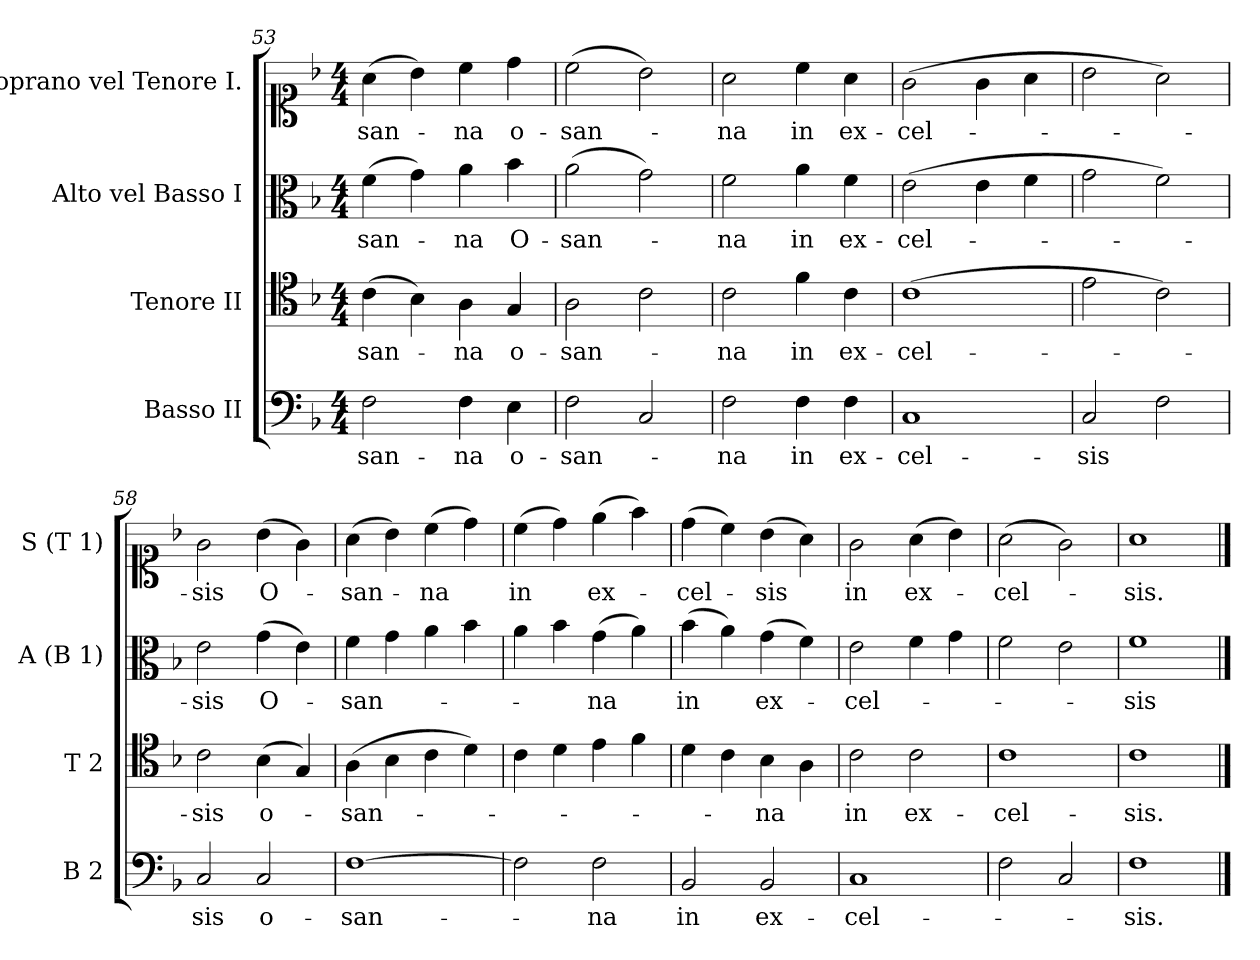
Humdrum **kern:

**kern	**text	**kern	**text	**kern	**text	**kern	**text
*part4	*part4	*part3	*part3	*part2	*part2	*part1	*part1
*staff4	*staff4	*staff3	*staff3	*staff2	*staff2	*staff1	*staff1
*I"Basso II	*	*I"Tenore II	*	*I"Alto vel Basso I	*	*I"Soprano vel Tenore I.	*
*I'B 2	*	*I'T 2	*	*I'A (B 1)	*	*I'S (T 1)	*
*clefF4	*	*clefC4	*	*clefC3	*	*clefC1	*
*k[b-]	*	*k[b-]	*	*k[b-]	*	*k[b-]	*
*M4/4	*	*M4/4	*	*M4/4	*	*M4/4	*
=53	=53	=53	=53	=53	=53	=53	=53
2F\	-san-	(>4c\	-san-	(>4f\	-san-	(>4a\	-san-
.	.	4B-\)	.	4g\)	.	4b-\)	.
4F\	-na	4A\	-na	4a\	-na	4cc\	-na
4E\	o-	4G/	o-	4b-\	O-	4dd\	o-
=54	=54	=54	=54	=54	=54	=54	=54
2F\	-san-	2A\	-san-	(>2a\	-san-	(>2cc\	-san-
2C/	.	2c\	.	2g\)	.	2b-\)	.
=55	=55	=55	=55	=55	=55	=55	=55
2F\	-na	2c\	-na	2f\	-na	2a\	-na
4F\	in	4f\	in	4a\	in	4cc\	in
4F\	ex-	4c\	ex-	4f\	ex-	4a\	ex-
=56	=56	=56	=56	=56	=56	=56	=56
1C	-cel-	(>1c	-cel-	(>2e\	-cel-	(>2g\	-cel-
.	.	.	.	4e\	.	4g\	.
.	.	.	.	4f\	.	4a\	.
=57	=57	=57	=57	=57	=57	=57	=57
2C/	-sis	2e\	.	2g\	.	2b-\	.
2F\	.	2c\)	.	2f\)	.	2a\)	.
=58	=58	=58	=58	=58	=58	=58	=58
2C/	sis	2c\	-sis	2e\	-sis	2g\	-sis
2C/	o-	(>4B-\	o-	(>4g\	O-	(>4b-\	O-
.	.	4G/)	.	4e\)	.	4g\)	.
=59	=59	=59	=59	=59	=59	=59	=59
[1F	-san-	(>4A\	-san-	4f\	-san-	(>4a\	-san-
.	.	4B-\	.	4g\	.	4b-\)	.
.	.	4c\	.	4a\	.	(>4cc\	-na
.	.	4d\)	.	4b-\	.	4dd\)	.
=60	=60	=60	=60	=60	=60	=60	=60
2F\]	.	4c\	.	4a\	.	(>4cc\	in
.	.	4d\	.	4b-\	.	4dd\)	.
2F\	-na	4e\	.	(>4g\	-na	(>4ee\	ex-
.	.	4f\	.	4a\)	.	4ff\)	.
=61	=61	=61	=61	=61	=61	=61	=61
2BB-/	in	4d\	.	(>4b-\	in	(>4dd\	-cel-
.	.	4c\	.	4a\)	.	4cc\)	.
2BB-/	ex-	4B-\	-na	(>4g\	ex-	(>4b-\	-sis
.	.	4A\	.	4f\)	.	4a\)	.
=62	=62	=62	=62	=62	=62	=62	=62
1C	-cel-	2c\	in	2e\	-cel-	2g\	in
.	.	2c\	ex-	4f\	.	(>4a\	ex-
.	.	.	.	4g\	.	4b-\)	.
=63	=63	=63	=63	=63	=63	=63	=63
2F\	.	1c	-cel-	2f\	.	(>2a\	-cel-
2C/	.	.	.	2e\	.	2g\)	.
=64	=64	=64	=64	=64	=64	=64	=64
1F	-sis.	1c	-sis.	1f	-sis	1a	-sis.
==	==	==	==	==	==	==	==
*-	*-	*-	*-	*-	*-	*-	*-
